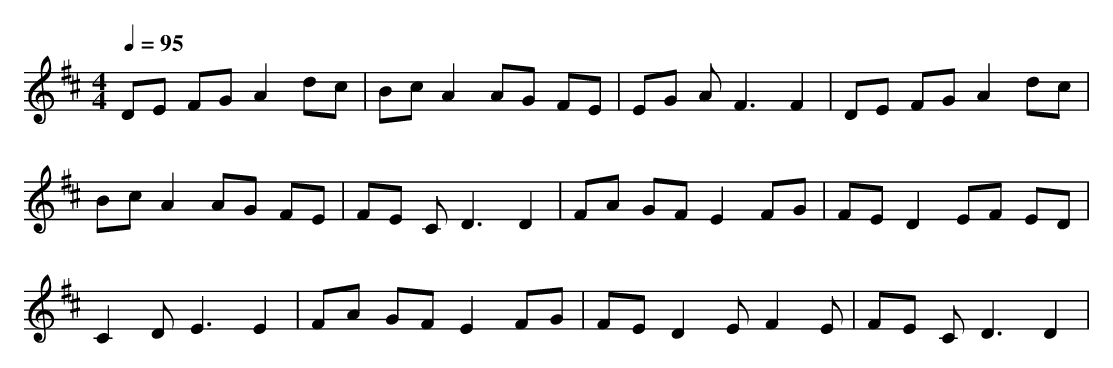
X:1
T:
M: 4/4
L: 1/8
Q:1/4=95
K:D % 2 sharps
DE FG A2 dc|Bc A2 AG FE|EG A2<F2 F2|DE FG A2 dc|
Bc A2 AG FE|FE C2<D2 D2|FA GF E2 FG|FE D2 EF ED|
C2 D2<E2 E2|FA GF E2 FG|FE D2 EF2E|FE C2<D2 D2|
